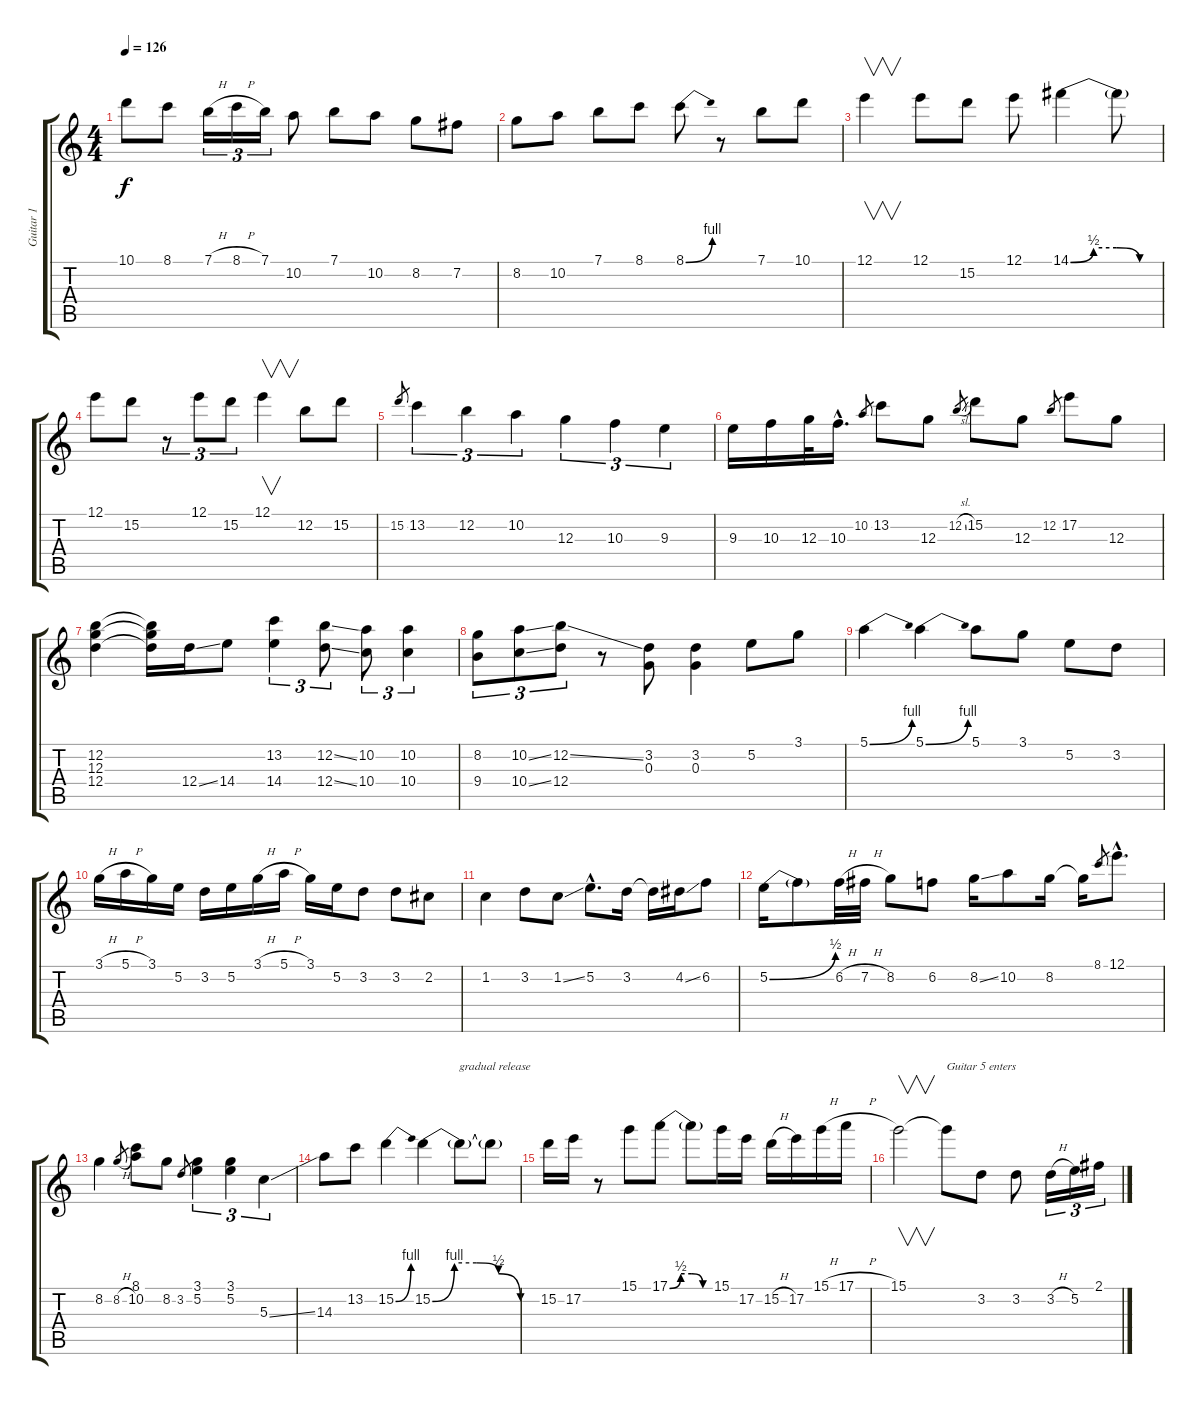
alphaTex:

\track ("Guitar 1" "Guitar 1") {instrument overdrivenguitar}
\staff {score tabs}
\tuning (E4 B3 G3 D3 A2 E2) {hide}
\ts (4 4)
\tempo 126
\clef g2
\ks c
10.1.8{dy f} 8.1.8 7.1{h}.16{tu (3 2)} 8.1{h}.16{tu (3 2)} 7.1.16{tu (3 2)} 10.2.8 7.1.8 10.2.8 8.2.8 7.2.8 |
8.2.8 10.2.8 7.1.8 8.1.8 8.1{be (bend 0 0 60 4)}.8 r.8 7.1.8 10.1.8 |
12.1.4{v} 12.1.8 15.2.8 12.1.8 14.1{be (custom 0 0 15 2 30 2 45 0 60 0)}.4 14.1{t}.8 |
12.1.8 15.2.8 r.8{tu (3 2)} 12.1.8{tu (3 2)} 15.2.8{tu (3 2)} 12.1.4{v} 12.2.8 15.2.8 |
15.2.8{gr} 13.2.4{tu (3 2)} 12.2.4{tu (3 2)} 10.2.4{tu (3 2)} 12.3.4{tu (3 2)} 10.3.4{tu (3 2)} 9.3.4{tu (3 2)} |
9.3.16 10.3.16 12.3.32 10.3{hac}.16{d} 10.2.8{gr} 13.2.8 12.3.8 12.2{sl}.8{gr} 15.2.8 12.3.8 12.2.8{gr} 17.2.8 12.3.8 |
(12.2 12.3 12.4).4 (12.2{t} 12.3{t} 12.4{t}).16 12.4{ss}.16 14.4.8 (13.2 14.4).4{tu (3 2)} (12.2{ss} 12.4{ss}).8{tu (3 2)} (10.2 10.4).8{tu (3 2)} (10.2 10.4).4{tu (3 2)} |
(8.2 9.4).8{tu (3 2)} (10.2{ss} 10.4{ss}).8{tu (3 2)} (12.2{ss} 12.4).8{tu (3 2)} r.8 (3.2 0.3).8 (3.2 0.3).4 5.2.8 3.1.8 |
5.1{be (bend 0 0 60 4)}.4 5.1{be (bend 0 0 60 4)}.4 5.1.8 3.1.8 5.2.8 3.2.8 |
3.1{h}.16 5.1{h}.16 3.1.16 5.2.16 3.2.16 5.2.16 3.1{h}.16 5.1{h}.16 3.1.16 5.2.16 3.2.8 3.2.8 2.2.8 |
1.2.4 3.2.8 1.2{ss}.8 5.2{hac}.8{d} 3.2.16 3.2{t}.16 4.2{ss}.16 6.2.8 |
5.2{be (bend 0 0 60 2)}.16 5.2{t}.8 6.2{h}.32 7.2{h}.32 8.2.8 6.2.8 8.2{ss}.16 10.2.8 8.2.16 8.2{t}.16 8.1.8{gr} 12.1{hac}.8{d} |
8.2.4 8.2{h}.8{gr} (8.1 10.2).8 8.2.8 3.2.8{gr} (3.1 5.2).4{tu (3 2)} (3.1 5.2).4{tu (3 2)} 5.3{ss}.4{tu (3 2)} |
14.3.8 13.2.8 15.2{be (bend 0 0 60 4)}.4 15.2{be (custom 0 0 15 4 30 4 45 2 60 0)}.4 15.2{t}.8{txt "gradual release"} 15.2{t}.8 |
15.2.16 17.2.16 r.8 15.1.8 17.1{be (custom 0 0 15 2 30 2 45 0 60 0)}.8 17.1{t}.8 15.1.16 17.2.16 15.2{h}.16 17.2.16 15.1{h}.16 17.1{h}.16 |
15.1.2{v} 15.1{t}.8{txt "Guitar 5 enters"} 3.2.8 3.2.8 3.2{h}.16{tu (3 2)} 5.2.16{tu (3 2)} 2.1{h}.16{tu (3 2)}
